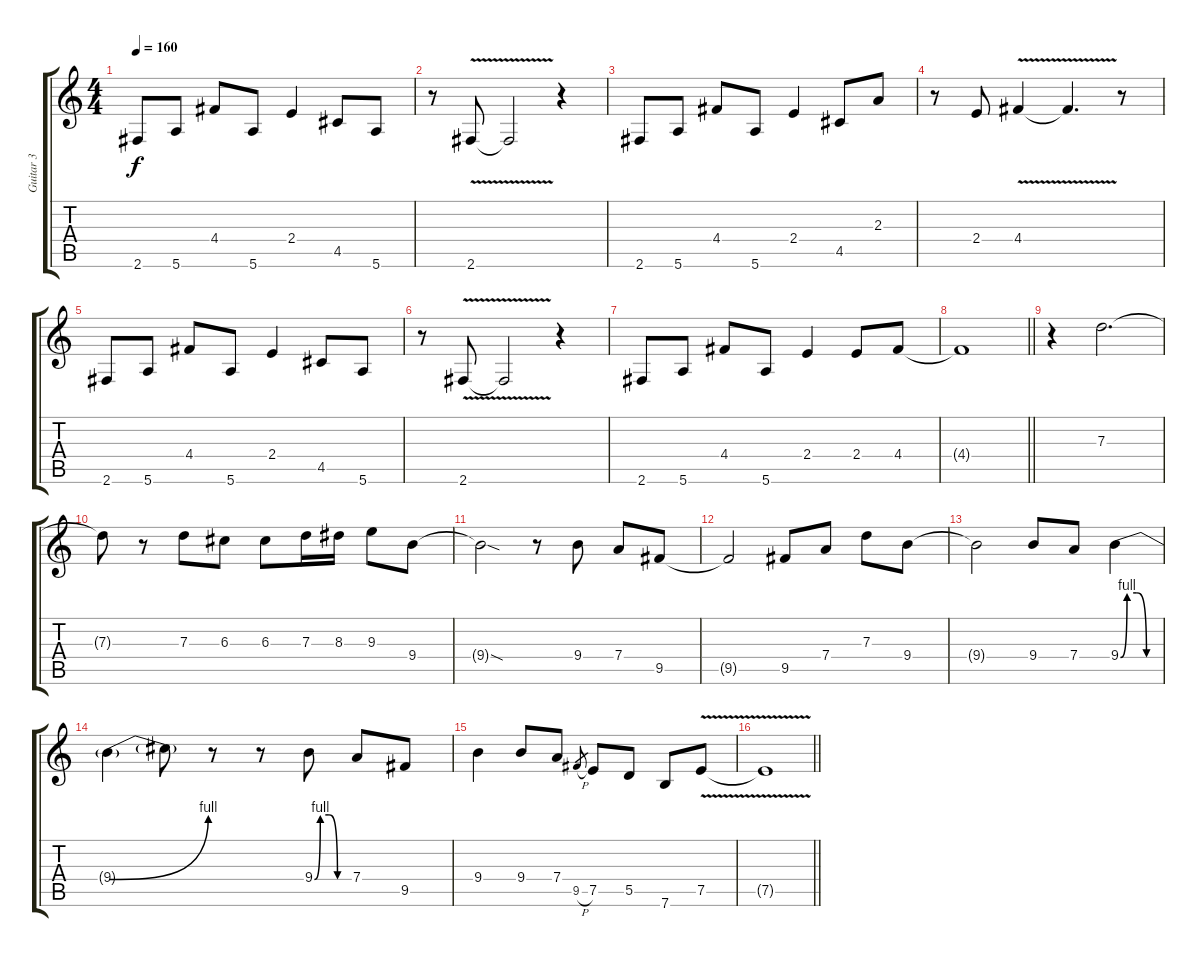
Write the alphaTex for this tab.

\track ("Guitar 3" "Guitar 3") {instrument distortionguitar}
\staff {score tabs}
\tuning (E4 B3 G3 D3 A2 E2) {hide}
\ts (4 4)
\tempo 160
\clef g2
\ks c
2.6.8{dy f} 5.6.8 4.4.8 5.6.8 2.4.4 4.5.8 5.6.8 |
r.8 2.6{v}.8 2.6{v t}.2 r.4 |
2.6.8 5.6.8 4.4.8 5.6.8 2.4.4 4.5.8 2.3.8 |
r.8 2.4.8 4.4{v}.4 4.4{v t}.4{d} r.8 |
2.6.8 5.6.8 4.4.8 5.6.8 2.4.4 4.5.8 5.6.8 |
r.8 2.6{v}.8 2.6{v t}.2 r.4 |
2.6.8 5.6.8 4.4.8 5.6.8 2.4.4 2.4.8 4.4.8 |
\barLineRight lightlight
4.4{t}.1 |
r.4 7.3.2{d} |
7.3{t}.8 r.8 7.3.8 6.3.8 6.3.8 7.3.16 8.3.16 9.3.8 9.4.8 |
9.4{sod t}.2 r.8 9.4.8 7.4.8 9.5.8 |
9.5{t}.2 9.5.8 7.4.8 7.3.8 9.4.8 |
9.4{t}.2 9.4.8 7.4.8 9.4{be (custom 0 0 10 4 25 4 40 0 60 0)}.4 |
9.4{be (bend 0 0 60 4) t}.4 9.4{t}.8 r.8 r.8 9.4{be (custom 0 0 10 4 25 4 40 0 60 0)}.8 7.4.8 9.5.8 |
9.4.4 9.4.8 7.4.8 9.5{h}.8{gr} 7.5.8 5.5.8 7.6.8 7.5{v}.8 |
\barLineRight lightlight
7.5{v t}.1
